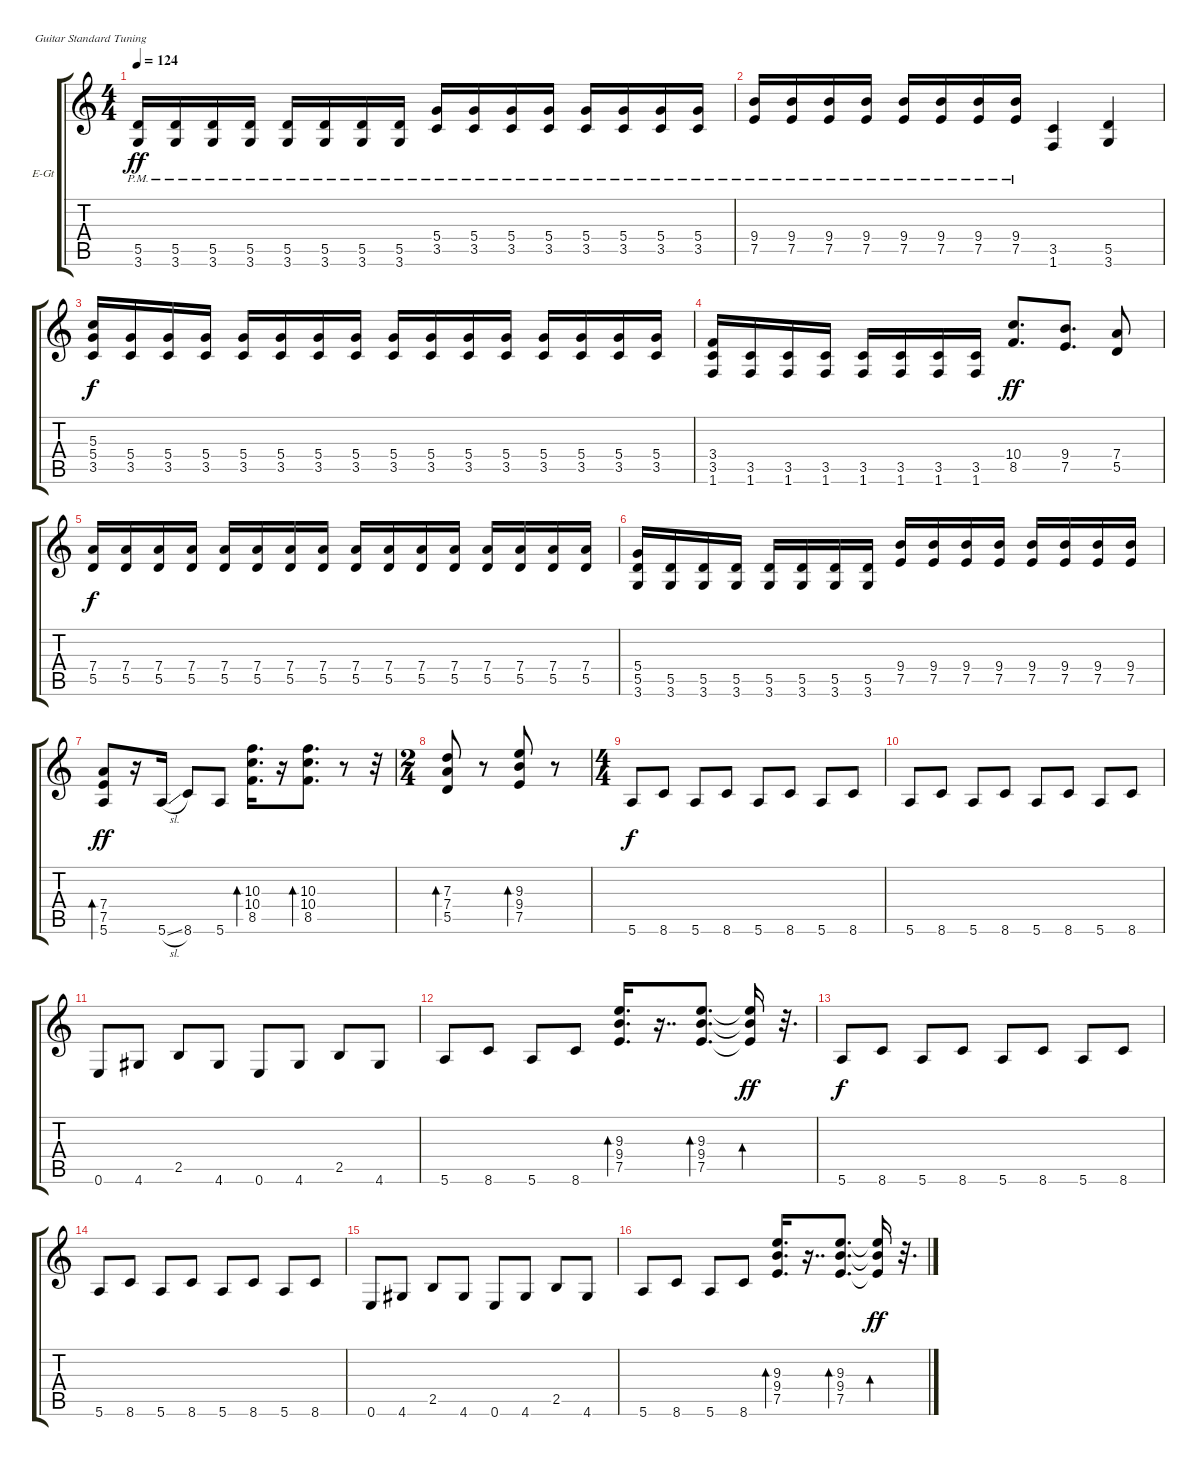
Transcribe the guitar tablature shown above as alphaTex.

\defaultSystemsLayout 4
\bracketExtendMode groupsimilarinstruments
\firstSystemTrackNameOrientation horizontal
\otherSystemsTrackNameOrientation horizontal
\track ("Electric Guitar" "E-Gt") {instrument overdrivenguitar}
\staff {score tabs}
\tuning (E4 B3 G3 D3 A2 E2)
\ts (4 4)
\tempo 124
\clef g2
\ks c
(3.6{pm} 5.5{pm}).16{dy ff} (3.6{pm} 5.5{pm}).16 (3.6{pm} 5.5{pm}).16 (3.6{pm} 5.5{pm}).16 (3.6{pm} 5.5{pm}).16 (3.6{pm} 5.5{pm}).16 (3.6{pm} 5.5{pm}).16 (3.6{pm} 5.5{pm}).16 (3.5{pm} 5.4{pm}).16 (3.5{pm} 5.4{pm}).16 (3.5{pm} 5.4{pm}).16 (3.5{pm} 5.4{pm}).16 (3.5{pm} 5.4{pm}).16 (3.5{pm} 5.4{pm}).16 (3.5{pm} 5.4{pm}).16 (3.5{pm} 5.4{pm}).16 |
(7.5{pm} 9.4{pm}).16 (7.5{pm} 9.4{pm}).16 (7.5{pm} 9.4{pm}).16 (7.5{pm} 9.4{pm}).16 (7.5{pm} 9.4{pm}).16 (7.5{pm} 9.4{pm}).16 (7.5{pm} 9.4{pm}).16 (7.5{pm} 9.4{pm}).16 (1.6 3.5).4 (3.6 5.5).4 |
(3.5 5.4 5.3).16{dy f} (3.5 5.4).16 (3.5 5.4).16 (3.5 5.4).16 (3.5 5.4).16 (3.5 5.4).16 (3.5 5.4).16 (3.5 5.4).16 (3.5 5.4).16 (3.5 5.4).16 (3.5 5.4).16 (3.5 5.4).16 (3.5 5.4).16 (3.5 5.4).16 (3.5 5.4).16 (3.5 5.4).16 |
(1.6 3.5 3.4).16 (1.6 3.5).16 (1.6 3.5).16 (1.6 3.5).16 (1.6 3.5).16 (1.6 3.5).16 (1.6 3.5).16 (1.6 3.5).16 (8.5 10.4).8{d dy ff} (7.5 9.4).8{d} (5.5 7.4).8 |
(5.5 7.4).16{dy f} (5.5 7.4).16 (5.5 7.4).16 (5.5 7.4).16 (5.5 7.4).16 (5.5 7.4).16 (5.5 7.4).16 (5.5 7.4).16 (5.5 7.4).16 (5.5 7.4).16 (5.5 7.4).16 (5.5 7.4).16 (5.5 7.4).16 (5.5 7.4).16 (5.5 7.4).16 (5.5 7.4).16 |
(3.6 5.5 5.4).16 (3.6 5.5).16 (3.6 5.5).16 (3.6 5.5).16 (3.6 5.5).16 (3.6 5.5).16 (3.6 5.5).16 (3.6 5.5).16 (7.5 9.4).16 (7.5 9.4).16 (7.5 9.4).16 (7.5 9.4).16 (7.5 9.4).16 (7.5 9.4).16 (7.5 9.4).16 (7.5 9.4).16 |
(5.6 7.5 7.4).8{bd 46 dy ff} r.16 5.6{sl}.16 8.6.8 5.6.8 (8.5 10.4 10.3).16{d bd 46} r.16 (8.5 10.4 10.3).8{d bd 46} r.8 r.32 |
\ts (2 4)
(5.5 7.4 7.3).8{bd 46} r.8 (7.5 9.4 9.3).8{bd 46} r.8 |
\ts (4 4)
5.6.8{dy f} 8.6.8 5.6.8 8.6.8 5.6.8 8.6.8 5.6.8 8.6.8 |
5.6.8 8.6.8 5.6.8 8.6.8 5.6.8 8.6.8 5.6.8 8.6.8 |
0.6.8 4.6.8 2.5.8 4.6.8 0.6.8 4.6.8 2.5.8 4.6.8 |
5.6.8 8.6.8 5.6.8 8.6.8 (7.5 9.4 9.3).16{d bd 114} r.16{dd} (7.5 9.4 9.3).8{d bd 114} (7.5{t} 9.4{t} 9.3{t}).16{bd 114 dy ff} r.32{d} |
5.6.8{dy f} 8.6.8 5.6.8 8.6.8 5.6.8 8.6.8 5.6.8 8.6.8 |
5.6.8 8.6.8 5.6.8 8.6.8 5.6.8 8.6.8 5.6.8 8.6.8 |
0.6.8 4.6.8 2.5.8 4.6.8 0.6.8 4.6.8 2.5.8 4.6.8 |
5.6.8 8.6.8 5.6.8 8.6.8 (7.5 9.4 9.3).16{d bd 114} r.16{dd} (7.5 9.4 9.3).8{d bd 114} (7.5{t} 9.4{t} 9.3{t}).16{bd 114 dy ff} r.32{d}
